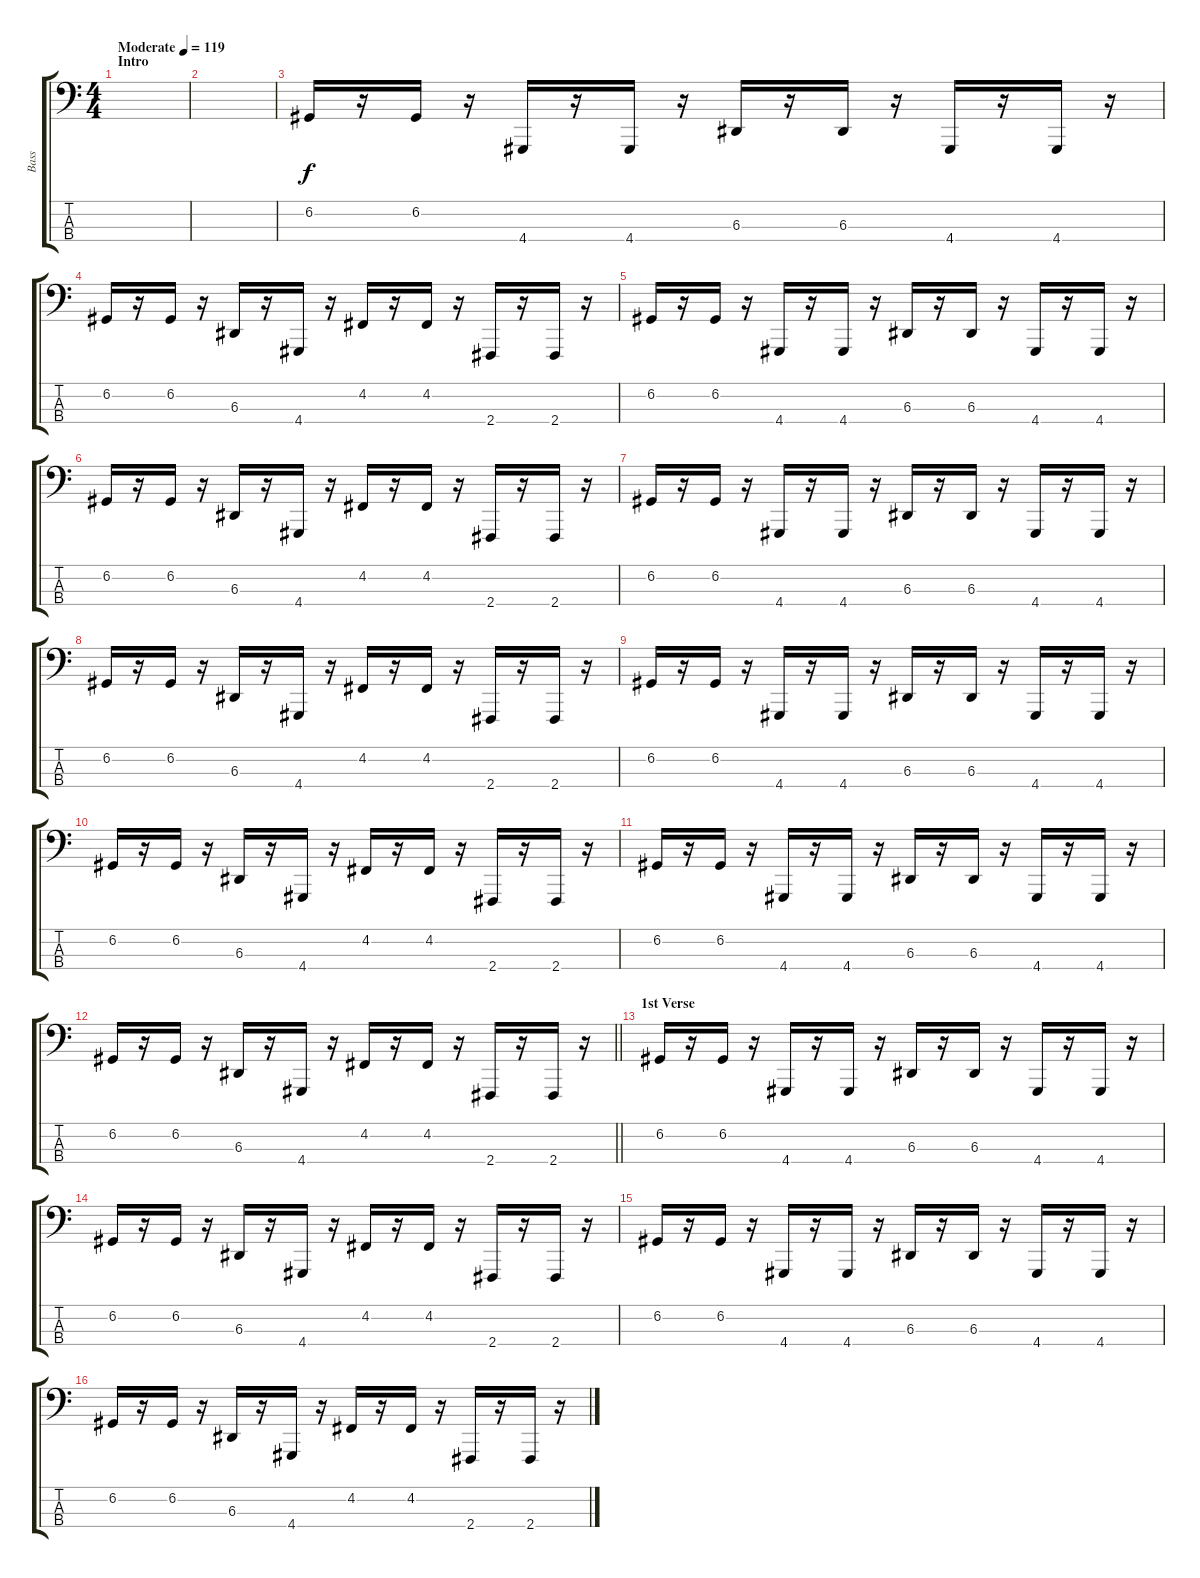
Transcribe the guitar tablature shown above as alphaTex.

\track ("Bass" "Bass") {instrument lead2sawtooth}
\staff {score tabs}
\tuning (G2 D2 A1 E1) {hide}
\ts (4 4)
\section ("" "Intro")
\tempo (119 "Moderate")
\clef f4
\ks c
|
|
6.2.16 r.16 6.2.16 r.16 4.4.16 r.16 4.4.16 r.16 6.3.16 r.16 6.3.16 r.16 4.4.16 r.16 4.4.16 r.16 |
6.2.16 r.16 6.2.16 r.16 6.3.16 r.16 4.4.16 r.16 4.2.16 r.16 4.2.16 r.16 2.4.16 r.16 2.4.16 r.16 |
6.2.16 r.16 6.2.16 r.16 4.4.16 r.16 4.4.16 r.16 6.3.16 r.16 6.3.16 r.16 4.4.16 r.16 4.4.16 r.16 |
6.2.16 r.16 6.2.16 r.16 6.3.16 r.16 4.4.16 r.16 4.2.16 r.16 4.2.16 r.16 2.4.16 r.16 2.4.16 r.16 |
6.2.16 r.16 6.2.16 r.16 4.4.16 r.16 4.4.16 r.16 6.3.16 r.16 6.3.16 r.16 4.4.16 r.16 4.4.16 r.16 |
6.2.16 r.16 6.2.16 r.16 6.3.16 r.16 4.4.16 r.16 4.2.16 r.16 4.2.16 r.16 2.4.16 r.16 2.4.16 r.16 |
6.2.16 r.16 6.2.16 r.16 4.4.16 r.16 4.4.16 r.16 6.3.16 r.16 6.3.16 r.16 4.4.16 r.16 4.4.16 r.16 |
6.2.16 r.16 6.2.16 r.16 6.3.16 r.16 4.4.16 r.16 4.2.16 r.16 4.2.16 r.16 2.4.16 r.16 2.4.16 r.16 |
6.2.16 r.16 6.2.16 r.16 4.4.16 r.16 4.4.16 r.16 6.3.16 r.16 6.3.16 r.16 4.4.16 r.16 4.4.16 r.16 |
\barLineRight lightlight
6.2.16 r.16 6.2.16 r.16 6.3.16 r.16 4.4.16 r.16 4.2.16 r.16 4.2.16 r.16 2.4.16 r.16 2.4.16 r.16 |
\section ("" "1st Verse")
6.2.16 r.16 6.2.16 r.16 4.4.16 r.16 4.4.16 r.16 6.3.16 r.16 6.3.16 r.16 4.4.16 r.16 4.4.16 r.16 |
6.2.16 r.16 6.2.16 r.16 6.3.16 r.16 4.4.16 r.16 4.2.16 r.16 4.2.16 r.16 2.4.16 r.16 2.4.16 r.16 |
6.2.16 r.16 6.2.16 r.16 4.4.16 r.16 4.4.16 r.16 6.3.16 r.16 6.3.16 r.16 4.4.16 r.16 4.4.16 r.16 |
6.2.16 r.16 6.2.16 r.16 6.3.16 r.16 4.4.16 r.16 4.2.16 r.16 4.2.16 r.16 2.4.16 r.16 2.4.16 r.16
